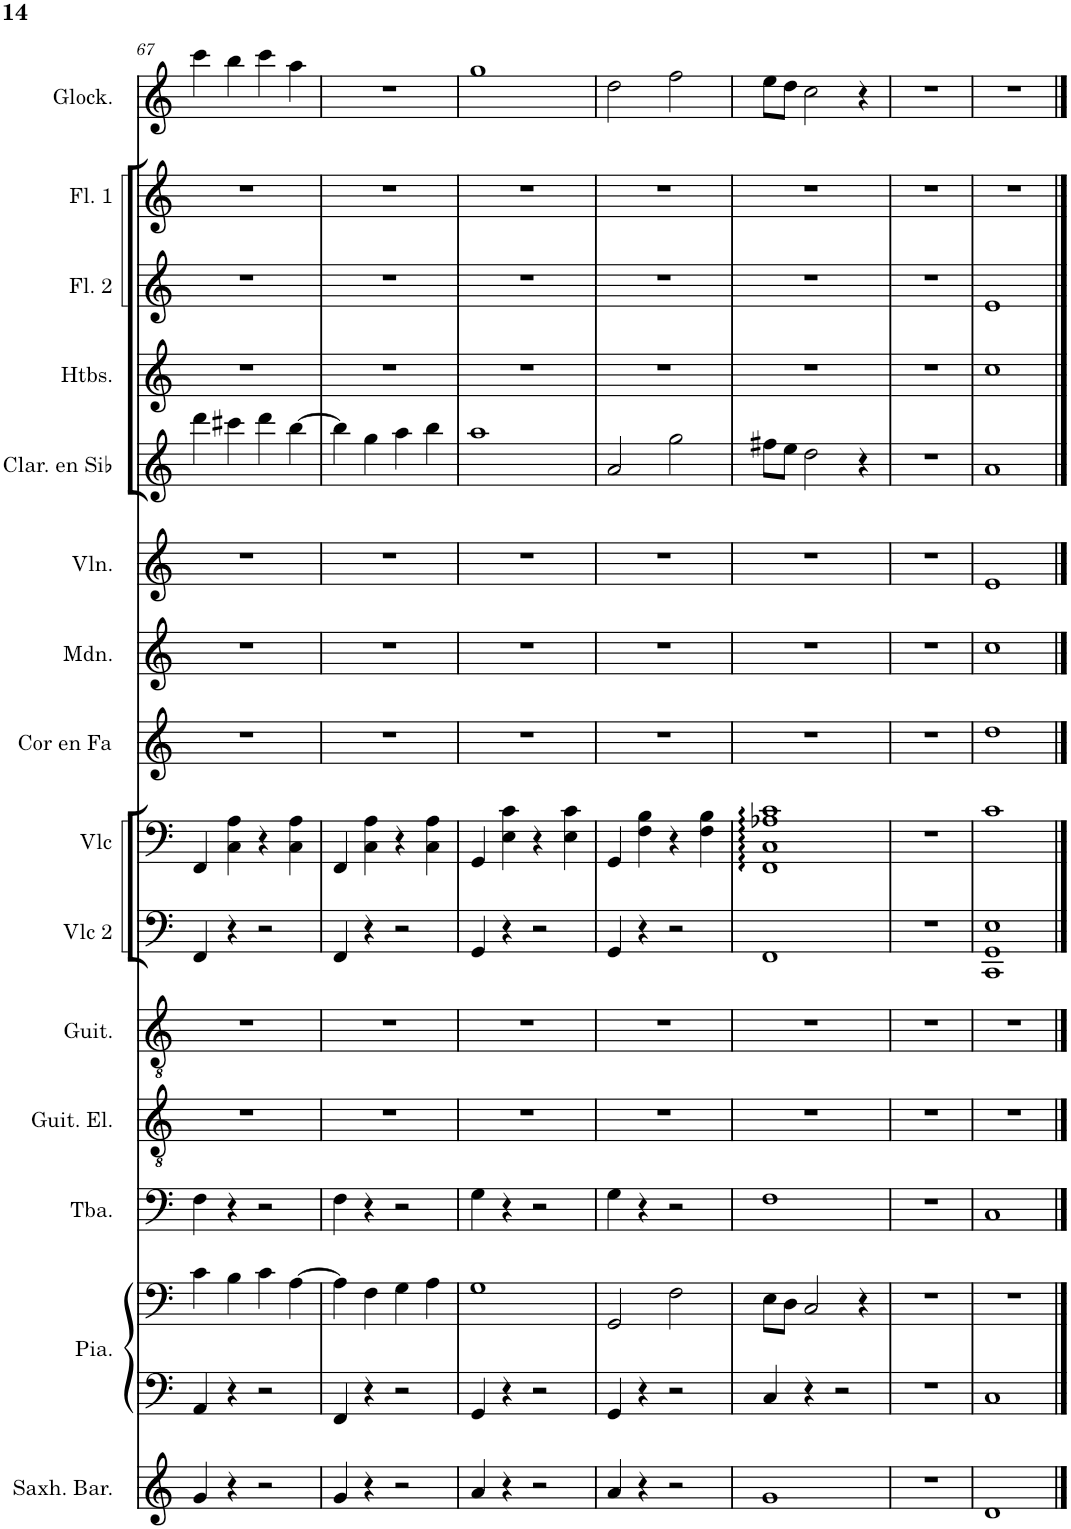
**kern	**kern	**kern	**kern	**kern	**kern	**kern	**kern	**kern	**kern	**kern	**kern	**kern	**kern	**kern	**kern
*part15	*part14	*part14	*part13	*part12	*part11	*part10	*part9	*part8	*part7	*part6	*part5	*part4	*part3	*part2	*part1
*staff16	*staff15	*staff14	*staff13	*staff12	*staff11	*staff10	*staff9	*staff8	*staff7	*staff6	*staff5	*staff4	*staff3	*staff2	*staff1
*I"Saxhorn baryton	*I"Piano	*	*I"Tuba	*I"Guitare électrique	*I"Guitare acoustique	*I"Violoncelle 2	*I"Violoncelle	*I"Cor en Fa	*I"Mandoline	*I"Violon	*I"Clarinette en Sib	*I"Hautbois	*I"Flûte 2	*I"Flûte 1	*I"Glockenspiel
*I'Saxh. Bar.	*I'Pia.	*	*I'Tba.	*I'Guit. El.	*I'Guit.	*I'Vlc 2	*I'Vlc	*I'Cor en Fa	*I'Mdn.	*I'Vln.	*I'Clar. en Sib	*I'Htbs.	*I'Fl. 2	*I'Fl. 1	*I'Glock.
!!LO:PB:g=z
*clefG2	*clefF4	*clefF4	*clefF4	*clefGv2	*clefGv2	*clefF4	*clefF4	*clefG2	*clefG2	*clefG2	*clefG2	*clefG2	*clefG2	*clefG2	*clefG2
*Trd8c14	*	*	*	*	*	*	*	*Trd4c7	*	*	*Trd1c2	*	*	*	*Trd-14c-24
*k[]	*k[]	*k[]	*k[]	*k[]	*k[]	*k[]	*k[]	*k[]	*k[]	*k[]	*k[]	*k[]	*k[]	*k[]	*k[]
*M4/4	*M4/4	*M4/4	*M4/4	*M4/4	*M4/4	*M4/4	*M4/4	*M4/4	*M4/4	*M4/4	*M4/4	*M4/4	*M4/4	*M4/4	*M4/4
=67	=67	=67	=67	=67	=67	=67	=67	=67	=67	=67	=67	=67	=67	=67	=67
4g/	4AA/	4c\	4F\	1r	1r	4FF/	4FF/	1r	1r	1r	4ddd\	1r	1r	1r	4ccc\
4r	4r	4B\	4r	.	.	4r	4C\ 4A\	.	.	.	4ccc#X\	.	.	.	4bb\
2r	2r	4c\	2r	.	.	2r	4r	.	.	.	4ddd\	.	.	.	4ccc\
.	.	[4A\	.	.	.	.	4C\ 4A\	.	.	.	[4bb\	.	.	.	4aa\
=68	=68	=68	=68	=68	=68	=68	=68	=68	=68	=68	=68	=68	=68	=68	=68
4g/	4FF/	4A\]	4F\	1r	1r	4FF/	4FF/	1r	1r	1r	4bb\]	1r	1r	1r	1r
4r	4r	4F\	4r	.	.	4r	4C\ 4A\	.	.	.	4gg\	.	.	.	.
2r	2r	4G\	2r	.	.	2r	4r	.	.	.	4aa\	.	.	.	.
.	.	4A\	.	.	.	.	4C\ 4A\	.	.	.	4bb\	.	.	.	.
=69	=69	=69	=69	=69	=69	=69	=69	=69	=69	=69	=69	=69	=69	=69	=69
4a/	4GG/	1G	4G\	1r	1r	4GG/	4GG/	1r	1r	1r	1aa	1r	1r	1r	1gg
4r	4r	.	4r	.	.	4r	4E\ 4c\	.	.	.	.	.	.	.	.
2r	2r	.	2r	.	.	2r	4r	.	.	.	.	.	.	.	.
.	.	.	.	.	.	.	4E\ 4c\	.	.	.	.	.	.	.	.
=70	=70	=70	=70	=70	=70	=70	=70	=70	=70	=70	=70	=70	=70	=70	=70
4a/	4GG/	2GG/	4G\	1r	1r	4GG/	4GG/	1r	1r	1r	2a/	1r	1r	1r	2dd\
4r	4r	.	4r	.	.	4r	4F\ 4B\	.	.	.	.	.	.	.	.
2r	2r	2F\	2r	.	.	2r	4r	.	.	.	2gg\	.	.	.	2ff\
.	.	.	.	.	.	.	4F\ 4B\	.	.	.	.	.	.	.	.
=71	=71	=71	=71	=71	=71	=71	=71	=71	=71	=71	=71	=71	=71	=71	=71
1g	4C/	8E\L	1F	1r	1r	1FF	1FF 1C 1A-X 1c	1r	1r	1r	8ff#X\L	1r	1r	1r	8ee\L
.	.	8D\J	.	.	.	.	.	.	.	.	8ee\J	.	.	.	8dd\J
.	4r	2C/	.	.	.	.	.	.	.	.	2dd\	.	.	.	2cc\
.	2r	.	.	.	.	.	.	.	.	.	.	.	.	.	.
.	.	4r	.	.	.	.	.	.	.	.	4r	.	.	.	4r
=72	=72	=72	=72	=72	=72	=72	=72	=72	=72	=72	=72	=72	=72	=72	=72
1r	1r	1r	1r	1r	1r	1r	1r	1r	1r	1r	1r	1r	1r	1r	1r
=73	=73	=73	=73	=73	=73	=73	=73	=73	=73	=73	=73	=73	=73	=73	=73
1d	1C	1r	1C	1r	1r	1CC 1GG 1E	1c	1dd	1cc	1e	1a	1cc	1e	1r	1r
==	==	==	==	==	==	==	==	==	==	==	==	==	==	==	==
*-	*-	*-	*-	*-	*-	*-	*-	*-	*-	*-	*-	*-	*-	*-	*-
